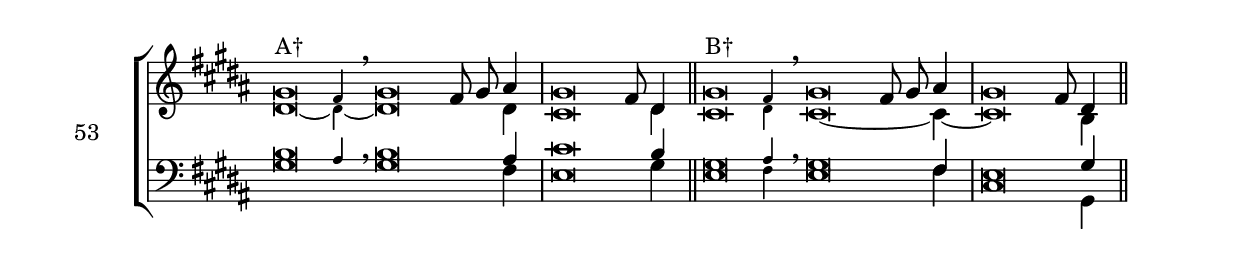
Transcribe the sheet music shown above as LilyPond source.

\version "2.18.2"
\version "2.18.2"

divisioMinima = {
    \bar ""
    \once \override BreathingSign.stencil = #ly:breathing-sign::divisio-minima
    \once \override BreathingSign.Y-offset = #0
    \breathe
}

dm = {
    \bar ""
    \once \override BreathingSign.stencil = #ly:breathing-sign::divisio-maior
    \once \override BreathingSign.Y-offset = #0
    \breathe
}
divisioMaxima = {
    \bar ""
    \once \override BreathingSign.stencil = #ly:breathing-sign::divisio-maxima
    \once \override BreathingSign.Y-offset = #0
    \breathe
}

fi = { \bar "||" }
ll = { \once \override LyricText.self-alignment-X = #LEFT }
sm = { \set melismaBusyProperties = #'() }
usm = { \unset melismaBusyProperties }

global = {
    \key gis \minor
    \cadenzaOn
    \set tieWaitForNote = ##t
    \autoBeamOff
    %\hide Staff.Stem
}

sopranoOneFlex = { \afterGrace gis'\breve^"A†" fis'4 \breathe gis'\breve fis'8 gis' ais'4 \bar "|" gis'\breve fis'8 dis'4 \bar "||" }
sopranoOne = { gis'\breve^"A" fis'8 gis' ais'4 \bar "|" gis'\breve fis'8 dis'4 \bar "||" }
sopranoTwoFlex = { \afterGrace gis'\breve^"B†" fis'4 \breathe gis'\breve fis'8 gis' ais'4 \bar "|" gis'\breve fis'8 dis'4 \bar "||" }
sopranoTwo = { gis'\breve^"B" fis'8 gis' ais'4 \bar "|" gis'\breve fis'8 dis'4 \bar "||" }

altoOneFlex = { \afterGrace dis'\breve~ dis'4~ dis'\breve s4 dis'4 cis'\breve s8 dis'4 }
altoOne = { dis'\breve s4 dis'4 cis'\breve s8 dis'4 }
altoTwoFlex = { \afterGrace cis'\breve dis'4 cis'\breve~ s4 cis'4 ~ cis'\breve s8 b4}
altoTwo = { cis'\breve~ s4 cis'4 ~ cis'\breve s8 b4 }

tenorOneFlex = { \afterGrace b\breve ais4 \breathe b\breve s4 ais4 \bar "|" cis'\breve s8 b4 \bar "||" }
tenorOne = { b\breve s4 ais4 \bar "|" cis'\breve s8 b4 \bar "||" }
tenorTwoFlex = { \afterGrace gis\breve ais4 \breathe gis\breve s4 fis4 \bar "|" e\breve s8 gis4 \bar "||"}
tenorTwo = { gis\breve s4 fis4 \bar "|" e\breve s8 gis4 \bar "||" }

bassOneFlex = { \afterGrace gis\breve s4 gis\breve s4 fis4 e\breve s8 gis4 }
bassOne = { gis\breve s4 fis4 e\breve s8 gis4 }
bassTwoFlex = { \afterGrace e\breve fis4 e\breve s4 fis4 cis\breve s8 gis,4 }
bassTwo = { e\breve s4 fis4 cis\breve s8 gis,4 }




sopMusic = {
    \global
    \voiceOne
    \sopranoOneFlex
    \sopranoTwoFlex
}
altoMusic = {
    \global
    \voiceTwo
    \altoOneFlex
    \altoTwoFlex
    %\altoOne
    %\altoTwo
}
tenorMusic = {
    \global
    \voiceOne
    \tenorOneFlex
    \tenorTwoFlex
    %\tenorOne
    %\tenorTwo
}
bassMusic = {
    \global
    \voiceTwo
    \bassOneFlex
    \bassTwoFlex
    %\bassOne
    %\bassTwo
}

\score {

    \header {
        %piece = \markup { \fontsize #2 \bold "LBI_3a" }
    }
    <<
        \transpose e e {



            \new ChoirStaff \with { instrumentName = #"53" } % LBI_16a
            <<
                \new Staff ="up"
                <<
                    \clef treble
                    \accidentalStyle forget
                    \new Voice = "Soprano" \sopMusic
                    \new Voice = "Alto" \altoMusic
                >>
                \new Staff ="down"
                <<
                    \clef bass
                    \accidentalStyle forget
                    \new Voice = "Tenor" \tenorMusic
                    \new Voice = "Bass" \bassMusic
                >>
            >>
        }
    >>

    \layout 
    { 
        ragged-last = ##t
        \context 
        { 
            \Staff 
            \remove Time_signature_engraver 
        } 

    } 

}
